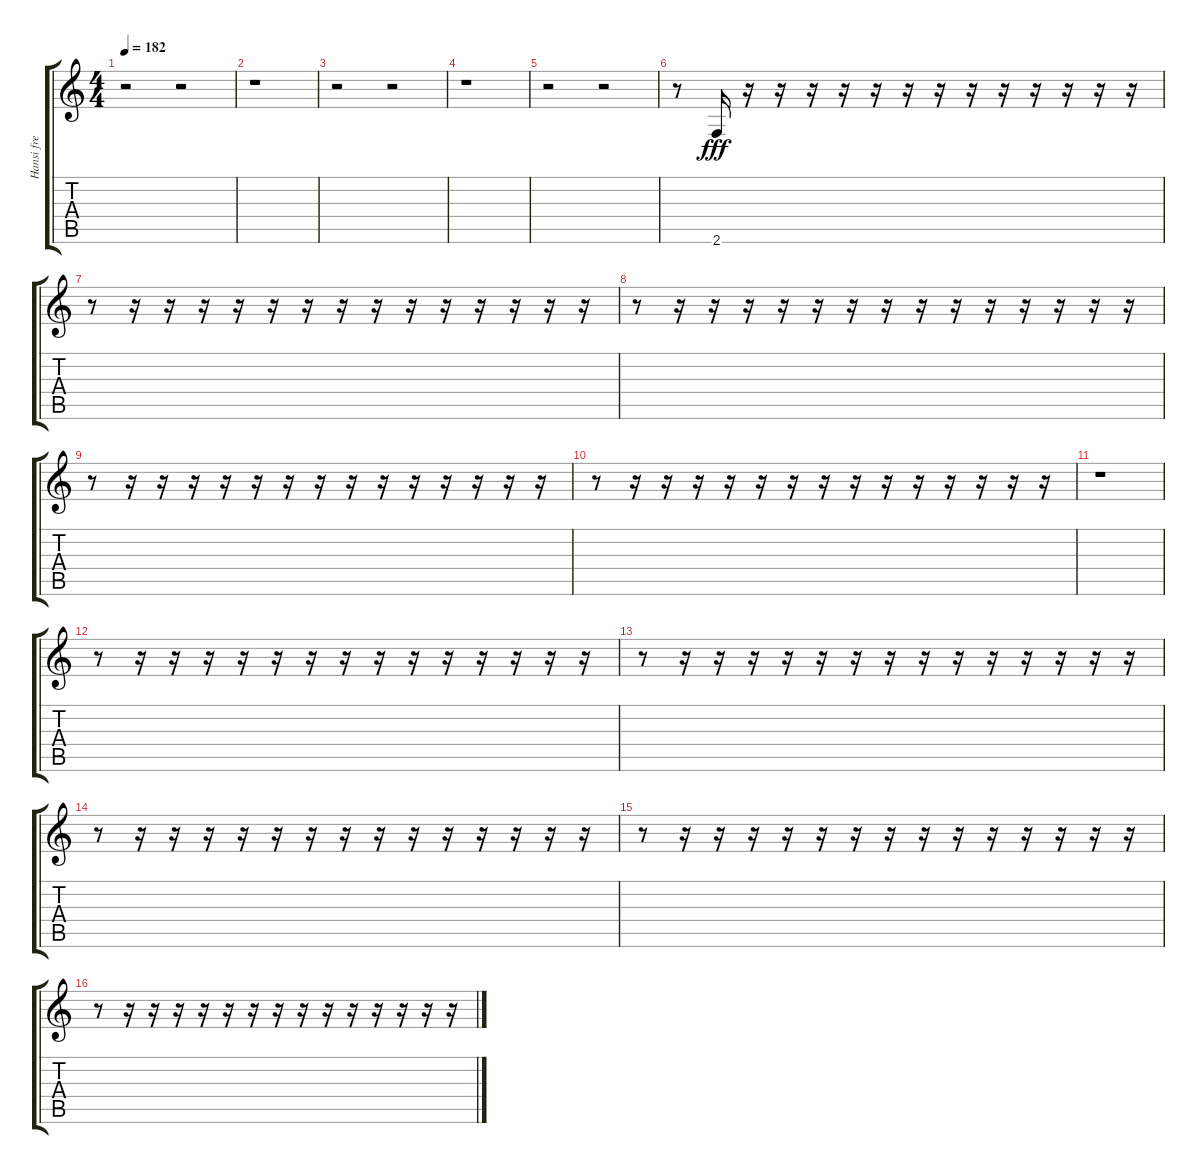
\track ("Hansi fre" "Hansi fre") {instrument slapbass2}
\staff {score tabs}
\tuning (Eb4 Bb3 Gb3 Db3 Ab2 Eb2) {hide}
\ts (4 4)
\tempo 182
\clef g2
\ks c
r.2{dy fff} r.2 |
r.1 |
r.2 r.2 |
r.1 |
r.2 r.2 |
r.8 2.6.16 r.16 r.16 r.16 r.16 r.16 r.16 r.16 r.16 r.16 r.16 r.16 r.16 r.16 |
r.8 r.16 r.16 r.16 r.16 r.16 r.16 r.16 r.16 r.16 r.16 r.16 r.16 r.16 r.16 |
r.8 r.16 r.16 r.16 r.16 r.16 r.16 r.16 r.16 r.16 r.16 r.16 r.16 r.16 r.16 |
r.8 r.16 r.16 r.16 r.16 r.16 r.16 r.16 r.16 r.16 r.16 r.16 r.16 r.16 r.16 |
r.8 r.16 r.16 r.16 r.16 r.16 r.16 r.16 r.16 r.16 r.16 r.16 r.16 r.16 r.16 |
r.1 |
r.8 r.16 r.16 r.16 r.16 r.16 r.16 r.16 r.16 r.16 r.16 r.16 r.16 r.16 r.16 |
r.8 r.16 r.16 r.16 r.16 r.16 r.16 r.16 r.16 r.16 r.16 r.16 r.16 r.16 r.16 |
r.8 r.16 r.16 r.16 r.16 r.16 r.16 r.16 r.16 r.16 r.16 r.16 r.16 r.16 r.16 |
r.8 r.16 r.16 r.16 r.16 r.16 r.16 r.16 r.16 r.16 r.16 r.16 r.16 r.16 r.16 |
r.8 r.16 r.16 r.16 r.16 r.16 r.16 r.16 r.16 r.16 r.16 r.16 r.16 r.16 r.16
